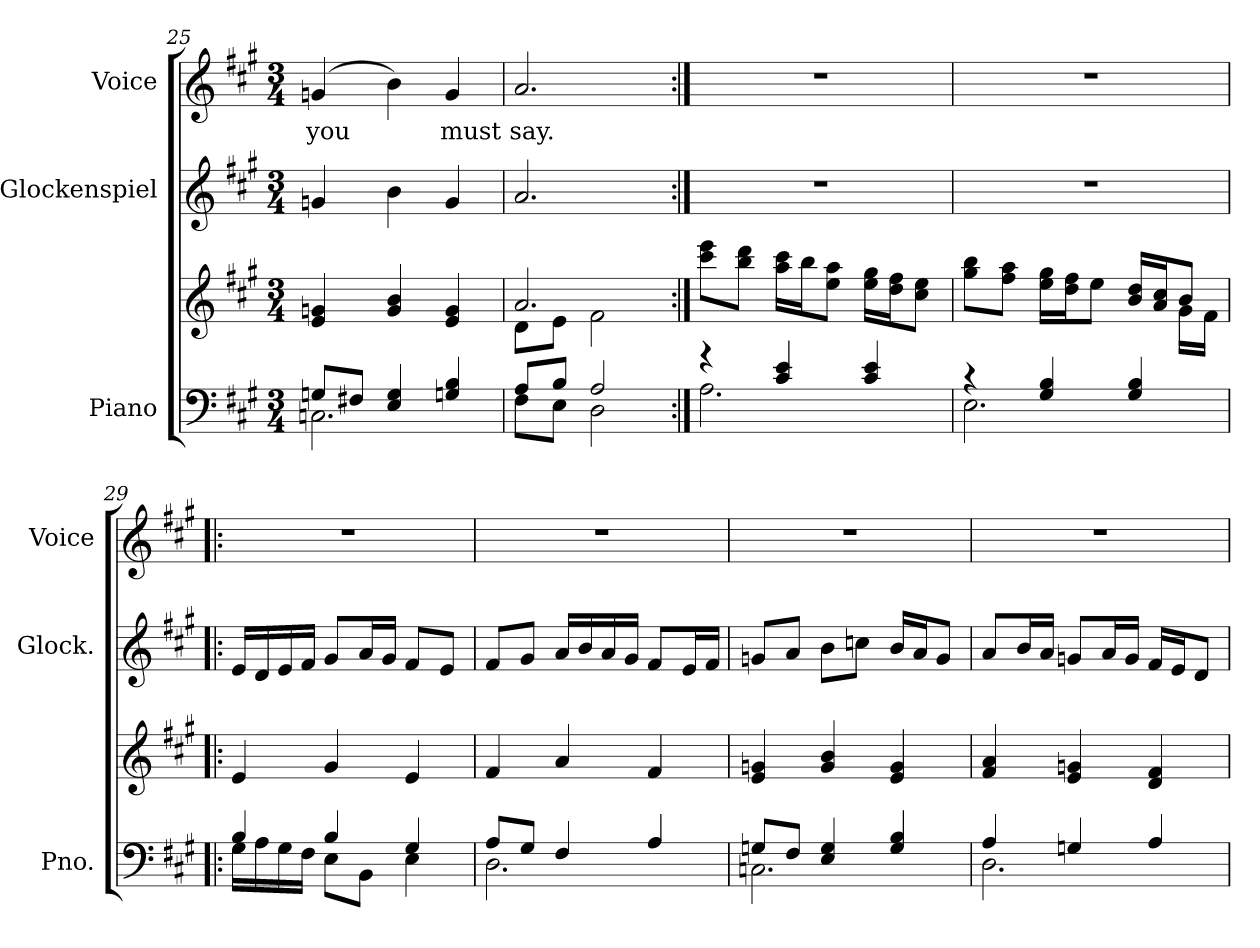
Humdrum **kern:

**kern	**kern	**kern	**kern	**text
*part3	*part3	*part2	*part1	*part1
*staff4	*staff3	*staff2	*staff1	*staff1
*I"Piano	*	*I"Glockenspiel	*I"Voice	*
*I'Pno.	*	*I'Glock.	*I'Voice	*
*clefF4	*clefG2	*clefG2	*clefG2	*
*	*	*ITrd-14c-24	*	*
*k[f#c#g#]	*k[f#c#g#]	*k[f#c#g#]	*k[f#c#g#]	*
*A:	*A:	*A:	*A:	*
*M3/4	*M3/4	*M3/4	*M3/4	*
=25	=25	=25	=25	=25
*^	*	*	*	*
!	!	!	!	!	!LO:LY:b:color=#000000
8Gni/L	2.Cni\	4ei/ 4gni	4gggni/	(4gni/	you
8F#Xi/J	.	.	.	.	.
4Ei/ 4Gi	.	4gi/ 4bi	4bbbi\	4bi\)	.
!	!	!	!	!	!LO:LY:b:color=#000000
4Gni/ 4Bi	.	4ei/ 4gi	4gggi/	4gi/	must
!!LO:LB:g=z
=26	=26	=26	=26	=26	=26
*	*	*^	*	*	*
!	!	!	!	!	!	!LO:LY:b:color=#000000
8Ai/L	8F#i\L	2.ai/	8di\L	2.aaai/	2.ai/	say.
8Bi/J	8Ei\J	.	8ei\J	.	.	.
2Ai/	2Di\	.	2f#i\	.	.	.
=27:|!	=27:|!	=27:|!	=27:|!	=27:|!	=27:|!	=27:|!
!	!	!	!	!LO:N:vis=1	!LO:N:vis=1	!
*	*	*v	*v	*	*	*
4r	2.Ai\	8ccc#i\ 8eeeiL	2.r	2.r	.
.	.	8bbi\ 8dddiJ	.	.	.
4c#i/ 4ei	.	16aai\ 16ccc#iLL	.	.	.
.	.	16bbi\J	.	.	.
.	.	8eei\ 8aaiJ	.	.	.
4c#i/ 4ei	.	16eei\ 16gg#iLL	.	.	.
.	.	16ddi\ 16ff#iJ	.	.	.
.	.	8cc#i\ 8eeiJ	.	.	.
=28	=28	=28	=28	=28	=28
*	*	*^	*	*	*
!	!	!	!	!LO:N:vis=1	!LO:N:vis=1	!
4r	2.Ei\	8gg#i\ 8bbiL	8ryy	2.r	2.r	.
*	*	*v	*v	*	*	*
.	.	8ff#i\ 8aaiJ	.	.	.
4G#i/ 4Bi	.	16eei\ 16gg#iLL	.	.	.
.	.	16ddi\ 16ff#iJ	.	.	.
.	.	8eei\J	.	.	.
4G#i/ 4Bi	.	16bi/ 16ddiLL	.	.	.
.	.	16ai/ 16cc#iJ	.	.	.
*	*	*^	*	*	*
.	.	8bi/J	16g#i\LL	.	.	.
.	.	.	16f#i\JJ	.	.	.
=29!|:	=29!|:	=29!|:	=29!|:	=29!|:	=29!|:	=29!|:
!	!	!	!	!	!LO:N:vis=1	!
*	*	*v	*v	*	*	*
4Bi/	16G#i\LL	4ei/	16eeei/LL	2.r	.
.	16Ai\	.	16dddi/	.	.
.	16G#i\	.	16eeei/	.	.
.	16F#i\JJ	.	16fff#i/JJ	.	.
4Bi/	8Ei\L	4g#i/	8ggg#i/L	.	.
.	8BBi\J	.	16aaai/L	.	.
.	.	.	16ggg#i/JJ	.	.
4G#i/	4Ei\	4ei/	8fff#i/L	.	.
.	.	.	8eeei/J	.	.
=30	=30	=30	=30	=30	=30
!	!	!	!	!LO:N:vis=1	!
8Ai/L	2.Di\	4f#i/	8fff#i/L	2.r	.
8G#i/J	.	.	8ggg#i/J	.	.
4F#i/	.	4ai/	16aaai/LL	.	.
.	.	.	16bbbi/	.	.
.	.	.	16aaai/	.	.
.	.	.	16ggg#i/JJ	.	.
4Ai/	.	4f#i/	8fff#i/L	.	.
.	.	.	16eeei/L	.	.
.	.	.	16fff#i/JJ	.	.
=31	=31	=31	=31	=31	=31
!	!	!	!	!LO:N:vis=1	!
8Gni/L	2.Cni\	4ei/ 4gni	8gggni/L	2.r	.
8F#i/J	.	.	8aaai/J	.	.
4Ei/ 4Gi	.	4gi/ 4bi	8bbbi\L	.	.
.	.	.	8ccccni\J	.	.
4Gi/ 4Bi	.	4ei/ 4gi	16bbbi/LL	.	.
.	.	.	16aaai/J	.	.
.	.	.	8gggi/J	.	.
=32	=32	=32	=32	=32	=32
!	!	!	!	!LO:N:vis=1	!
4Ai/	2.Di\	4f#i/ 4ai	8aaai/L	2.r	.
.	.	.	16bbbi/L	.	.
.	.	.	16aaai/JJ	.	.
4Gni/	.	4ei/ 4gni	8gggni/L	.	.
.	.	.	16aaai/L	.	.
.	.	.	16gggi/JJ	.	.
4Ai/	.	4di/ 4f#i	16fff#i/LL	.	.
.	.	.	16eeei/J	.	.
.	.	.	8dddi/J	.	.
*v	*v	*	*	*	*
=	=	=	=	=
*-	*-	*-	*-	*-
